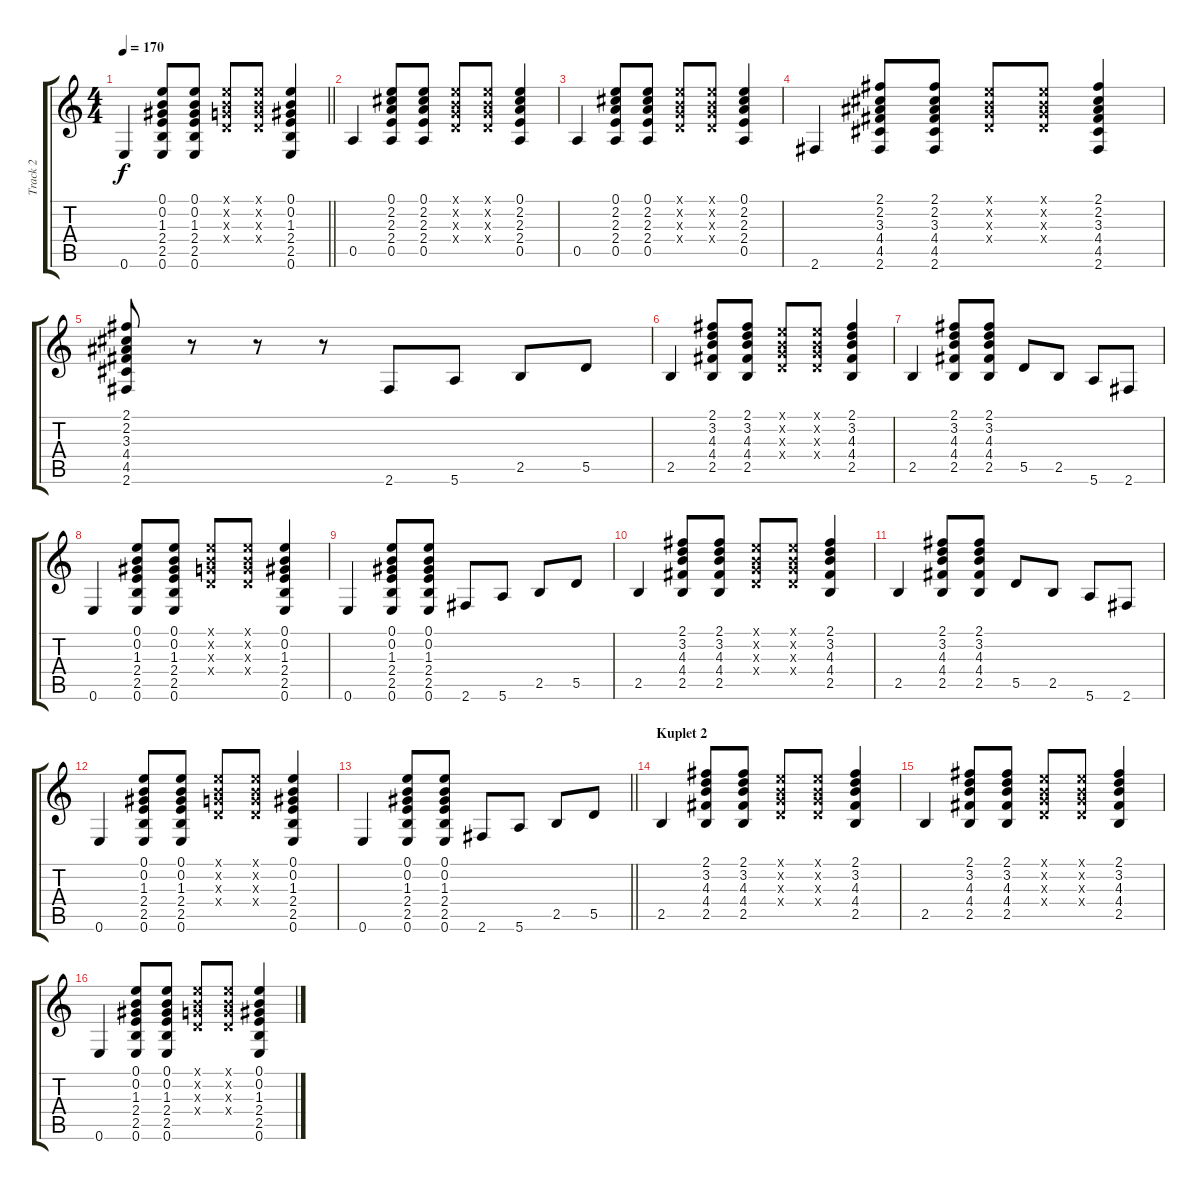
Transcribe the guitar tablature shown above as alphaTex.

\track ("Track 2" "Track 2") {instrument acousticguitarsteel}
\staff {score tabs}
\tuning (E4 B3 G3 D3 A2 E2) {hide}
\ts (4 4)
\tempo 170
\clef g2
\barLineRight lightlight
\ks c
0.6.4{dy f} (0.1 0.2 1.3 2.4 2.5 0.6).8 (0.1 0.2 1.3 2.4 2.5 0.6).8 (0.1{x} 0.2{x} 0.3{x} 0.4{x}).8 (0.1{x} 0.2{x} 0.3{x} 0.4{x}).8 (0.1 0.2 1.3 2.4 2.5 0.6).4 |
0.5.4 (0.1 2.2 2.3 2.4 0.5).8 (0.1 2.2 2.3 2.4 0.5).8 (0.1{x} 0.2{x} 0.3{x} 0.4{x}).8 (0.1{x} 0.2{x} 0.3{x} 0.4{x}).8 (0.1 2.2 2.3 2.4 0.5).4 |
0.5.4 (0.1 2.2 2.3 2.4 0.5).8 (0.1 2.2 2.3 2.4 0.5).8 (0.1{x} 0.2{x} 0.3{x} 0.4{x}).8 (0.1{x} 0.2{x} 0.3{x} 0.4{x}).8 (0.1 2.2 2.3 2.4 0.5).4 |
2.6.4 (2.1 2.2 3.3 4.4 4.5 2.6).8 (2.1 2.2 3.3 4.4 4.5 2.6).8 (0.1{x} 0.2{x} 0.3{x} 0.4{x}).8 (0.1{x} 0.2{x} 0.3{x} 0.4{x}).8 (2.1 2.2 3.3 4.4 4.5 2.6).4 |
(2.1 2.2 3.3 4.4 4.5 2.6).8 r.8 r.8 r.8 2.6.8 5.6.8 2.5.8 5.5.8 |
2.5.4 (2.1 3.2 4.3 4.4 2.5).8 (2.1 3.2 4.3 4.4 2.5).8 (0.1{x} 0.2{x} 0.3{x} 0.4{x}).8 (0.1{x} 0.2{x} 0.3{x} 0.4{x}).8 (2.1 3.2 4.3 4.4 2.5).4 |
2.5.4 (2.1 3.2 4.3 4.4 2.5).8 (2.1 3.2 4.3 4.4 2.5).8 5.5.8 2.5.8 5.6.8 2.6.8 |
0.6.4 (0.1 0.2 1.3 2.4 2.5 0.6).8 (0.1 0.2 1.3 2.4 2.5 0.6).8 (0.1{x} 0.2{x} 0.3{x} 0.4{x}).8 (0.1{x} 0.2{x} 0.3{x} 0.4{x}).8 (0.1 0.2 1.3 2.4 2.5 0.6).4 |
0.6.4 (0.1 0.2 1.3 2.4 2.5 0.6).8 (0.1 0.2 1.3 2.4 2.5 0.6).8 2.6.8 5.6.8 2.5.8 5.5.8 |
2.5.4 (2.1 3.2 4.3 4.4 2.5).8 (2.1 3.2 4.3 4.4 2.5).8 (0.1{x} 0.2{x} 0.3{x} 0.4{x}).8 (0.1{x} 0.2{x} 0.3{x} 0.4{x}).8 (2.1 3.2 4.3 4.4 2.5).4 |
2.5.4 (2.1 3.2 4.3 4.4 2.5).8 (2.1 3.2 4.3 4.4 2.5).8 5.5.8 2.5.8 5.6.8 2.6.8 |
0.6.4 (0.1 0.2 1.3 2.4 2.5 0.6).8 (0.1 0.2 1.3 2.4 2.5 0.6).8 (0.1{x} 0.2{x} 0.3{x} 0.4{x}).8 (0.1{x} 0.2{x} 0.3{x} 0.4{x}).8 (0.1 0.2 1.3 2.4 2.5 0.6).4 |
\barLineRight lightlight
0.6.4 (0.1 0.2 1.3 2.4 2.5 0.6).8 (0.1 0.2 1.3 2.4 2.5 0.6).8 2.6.8 5.6.8 2.5.8 5.5.8 |
\section ("" "Kuplet 2")
2.5.4 (2.1 3.2 4.3 4.4 2.5).8 (2.1 3.2 4.3 4.4 2.5).8 (0.1{x} 0.2{x} 0.3{x} 0.4{x}).8 (0.1{x} 0.2{x} 0.3{x} 0.4{x}).8 (2.1 3.2 4.3 4.4 2.5).4 |
2.5.4 (2.1 3.2 4.3 4.4 2.5).8 (2.1 3.2 4.3 4.4 2.5).8 (0.1{x} 0.2{x} 0.3{x} 0.4{x}).8 (0.1{x} 0.2{x} 0.3{x} 0.4{x}).8 (2.1 3.2 4.3 4.4 2.5).4 |
0.6.4 (0.1 0.2 1.3 2.4 2.5 0.6).8 (0.1 0.2 1.3 2.4 2.5 0.6).8 (0.1{x} 0.2{x} 0.3{x} 0.4{x}).8 (0.1{x} 0.2{x} 0.3{x} 0.4{x}).8 (0.1 0.2 1.3 2.4 2.5 0.6).4
